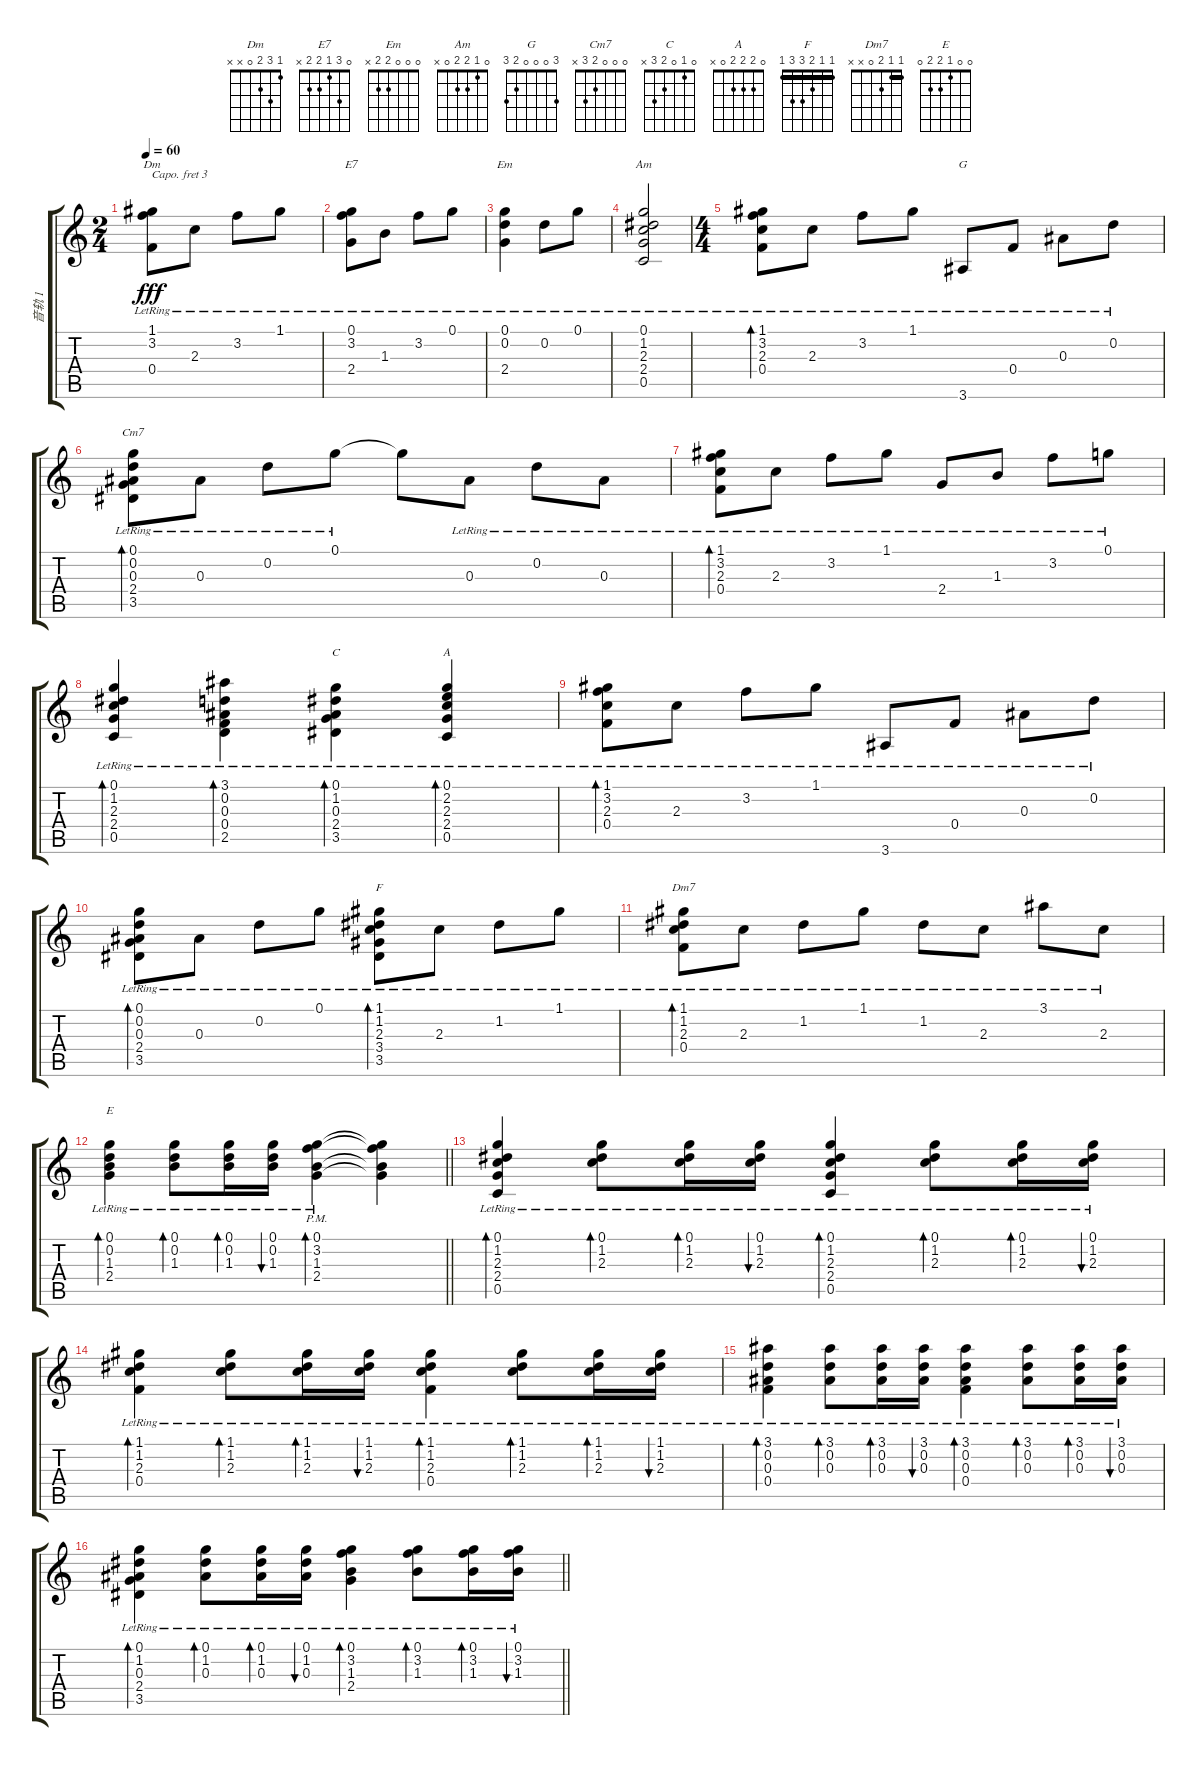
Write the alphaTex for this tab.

\track ("音轨 1" "音轨 1") {instrument acousticguitarsteel}
\staff {score tabs}
\capo 3
\tuning (E4 B3 G3 D3 A2 E2) {hide}
\chord ("Dm" 1 3 2 0 x x)
\chord ("E7" 0 3 1 2 2 x)
\chord ("Em" 0 0 0 2 2 x)
\chord ("Am" 0 1 2 2 0 x)
\chord ("G" 3 0 0 0 2 3)
\chord ("Cm7" 0 0 0 2 3 x)
\chord ("C" 0 1 0 2 3 x)
\chord ("A" 0 2 2 2 0 x)
\chord ("F" 1 1 2 3 3 1) {barre 1}
\chord ("Dm7" 1 1 2 0 x x) {barre 1}
\chord ("E" 0 0 1 2 2 0)
\ts (2 4)
\tempo 60
\clef g2
\ks c
(1.1{lr} 3.2{lr} 0.4{lr}).8{ch "Dm" dy fff} 2.3{lr}.8 3.2{lr}.8 1.1{lr}.8 |
(0.1{lr} 3.2{lr} 2.4{lr}).8{ch "E7"} 1.3{lr}.8 3.2{lr}.8 0.1{lr}.8 |
(0.1{lr} 0.2{lr} 2.4{lr}).4{ch "Em"} 0.2{lr}.8 0.1{lr}.8 |
(0.1{lr} 1.2{lr} 2.3{lr} 2.4{lr} 0.5{lr}).2{ch "Am"} |
\ts (4 4)
(1.1{lr} 3.2{lr} 2.3{lr} 0.4{lr}).8{bd 480} 2.3{lr}.8 3.2{lr}.8 1.1{lr}.8 3.6{lr}.8{ch "G"} 0.4{lr}.8 0.3{lr}.8 0.2{lr}.8 |
(0.1{lr} 0.2{lr} 0.3{lr} 2.4{lr} 3.5{lr}).8{bd 480 ch "Cm7"} 0.3{lr}.8 0.2{lr}.8 0.1{lr}.8 0.1{t}.8 0.3{lr}.8 0.2{lr}.8 0.3{lr}.8 |
(1.1{lr} 3.2{lr} 2.3{lr} 0.4{lr}).8{bd 480} 2.3{lr}.8 3.2{lr}.8 1.1{lr}.8 2.4{lr}.8 1.3{lr}.8 3.2{lr}.8 0.1{lr}.8 |
(0.1{lr} 1.2{lr} 2.3{lr} 2.4{lr} 0.5{lr}).4{bd 120} (3.1{lr} 0.2{lr} 0.3{lr} 0.4{lr} 2.5{lr}).4{bd 120} (0.1{lr} 1.2{lr} 0.3{lr} 2.4{lr} 3.5{lr}).4{bd 120 ch "C"} (0.1{lr} 2.2{lr} 2.3{lr} 2.4{lr} 0.5{lr}).4{bd 120 ch "A"} |
(1.1{lr} 3.2{lr} 2.3{lr} 0.4{lr}).8{bd 480} 2.3{lr}.8 3.2{lr}.8 1.1{lr}.8 3.6{lr}.8 0.4{lr}.8 0.3{lr}.8 0.2{lr}.8 |
(0.1{lr} 0.2{lr} 0.3{lr} 2.4{lr} 3.5{lr}).8{bd 480} 0.3{lr}.8 0.2{lr}.8 0.1{lr}.8 (1.1{lr} 1.2{lr} 2.3{lr} 3.4{lr} 3.5{lr}).8{bd 120 ch "F"} 2.3{lr}.8 1.2{lr}.8 1.1{lr}.8 |
(1.1{lr} 1.2{lr} 2.3{lr} 0.4{lr}).8{bd 120 ch "Dm7"} 2.3{lr}.8 1.2{lr}.8 1.1{lr}.8 1.2{lr}.8 2.3{lr}.8 3.1{lr}.8 2.3{lr}.8 |
\barLineRight lightlight
(0.1{lr} 0.2{lr} 1.3{lr} 2.4{lr}).4{bd 30 ch "E"} (0.1{lr} 0.2{lr} 1.3{lr}).8{bd 30} (0.1{lr} 0.2{lr} 1.3{lr}).16{bd 30} (0.1{lr} 0.2{lr} 1.3{lr}).16{bu 30} (0.1{pm lr} 3.2{lr} 1.3{lr} 2.4{lr}).4{bd 30} (0.1{t} 3.2{t} 1.3{t} 2.4{t}).4 |
(0.1{lr} 1.2{lr} 2.3{lr} 2.4{lr} 0.5{lr}).4{bd 30} (0.1{lr} 1.2{lr} 2.3{lr}).8{bd 30} (0.1{lr} 1.2{lr} 2.3{lr}).16{bd 30} (0.1{lr} 1.2{lr} 2.3{lr}).16{bu 30} (0.1{lr} 1.2{lr} 2.3{lr} 2.4{lr} 0.5{lr}).4{bd 30} (0.1{lr} 1.2{lr} 2.3{lr}).8{bd 30} (0.1{lr} 1.2{lr} 2.3{lr}).16{bd 30} (0.1{lr} 1.2{lr} 2.3{lr}).16{bu 30} |
(1.1{lr} 1.2{lr} 2.3{lr} 0.4{lr}).4{bd 30} (1.1{lr} 1.2{lr} 2.3{lr}).8{bd 30} (1.1{lr} 1.2{lr} 2.3{lr}).16{bd 30} (1.1{lr} 1.2{lr} 2.3{lr}).16{bu 30} (1.1{lr} 1.2{lr} 2.3{lr} 0.4{lr}).4{bd 30} (1.1{lr} 1.2{lr} 2.3{lr}).8{bd 30} (1.1{lr} 1.2{lr} 2.3{lr}).16{bd 30} (1.1{lr} 1.2{lr} 2.3{lr}).16{bu 30} |
(3.1{lr} 0.2{lr} 0.3{lr} 0.4{lr}).4{bd 30} (3.1{lr} 0.2{lr} 0.3{lr}).8{bd 30} (3.1{lr} 0.2{lr} 0.3{lr}).16{bd 30} (3.1{lr} 0.2{lr} 0.3{lr}).16{bu 30} (3.1{lr} 0.2{lr} 0.3{lr} 0.4{lr}).4{bd 30} (3.1{lr} 0.2{lr} 0.3{lr}).8{bd 30} (3.1{lr} 0.2{lr} 0.3{lr}).16{bd 30} (3.1{lr} 0.2{lr} 0.3{lr}).16{bu 30} |
\barLineRight lightlight
(0.1{lr} 1.2{lr} 0.3{lr} 2.4{lr} 3.5{lr}).4{bd 30} (0.1{lr} 1.2{lr} 0.3{lr}).8{bd 30} (0.1{lr} 1.2{lr} 0.3{lr}).16{bd 30} (0.1{lr} 1.2{lr} 0.3{lr}).16{bu 30} (0.1{lr} 3.2{lr} 1.3{lr} 2.4{lr}).4{bd 30} (0.1{lr} 3.2{lr} 1.3{lr}).8{bd 30} (0.1{lr} 3.2{lr} 1.3{lr}).16{bd 30} (0.1{lr} 3.2{lr} 1.3{lr}).16{bu 30}
